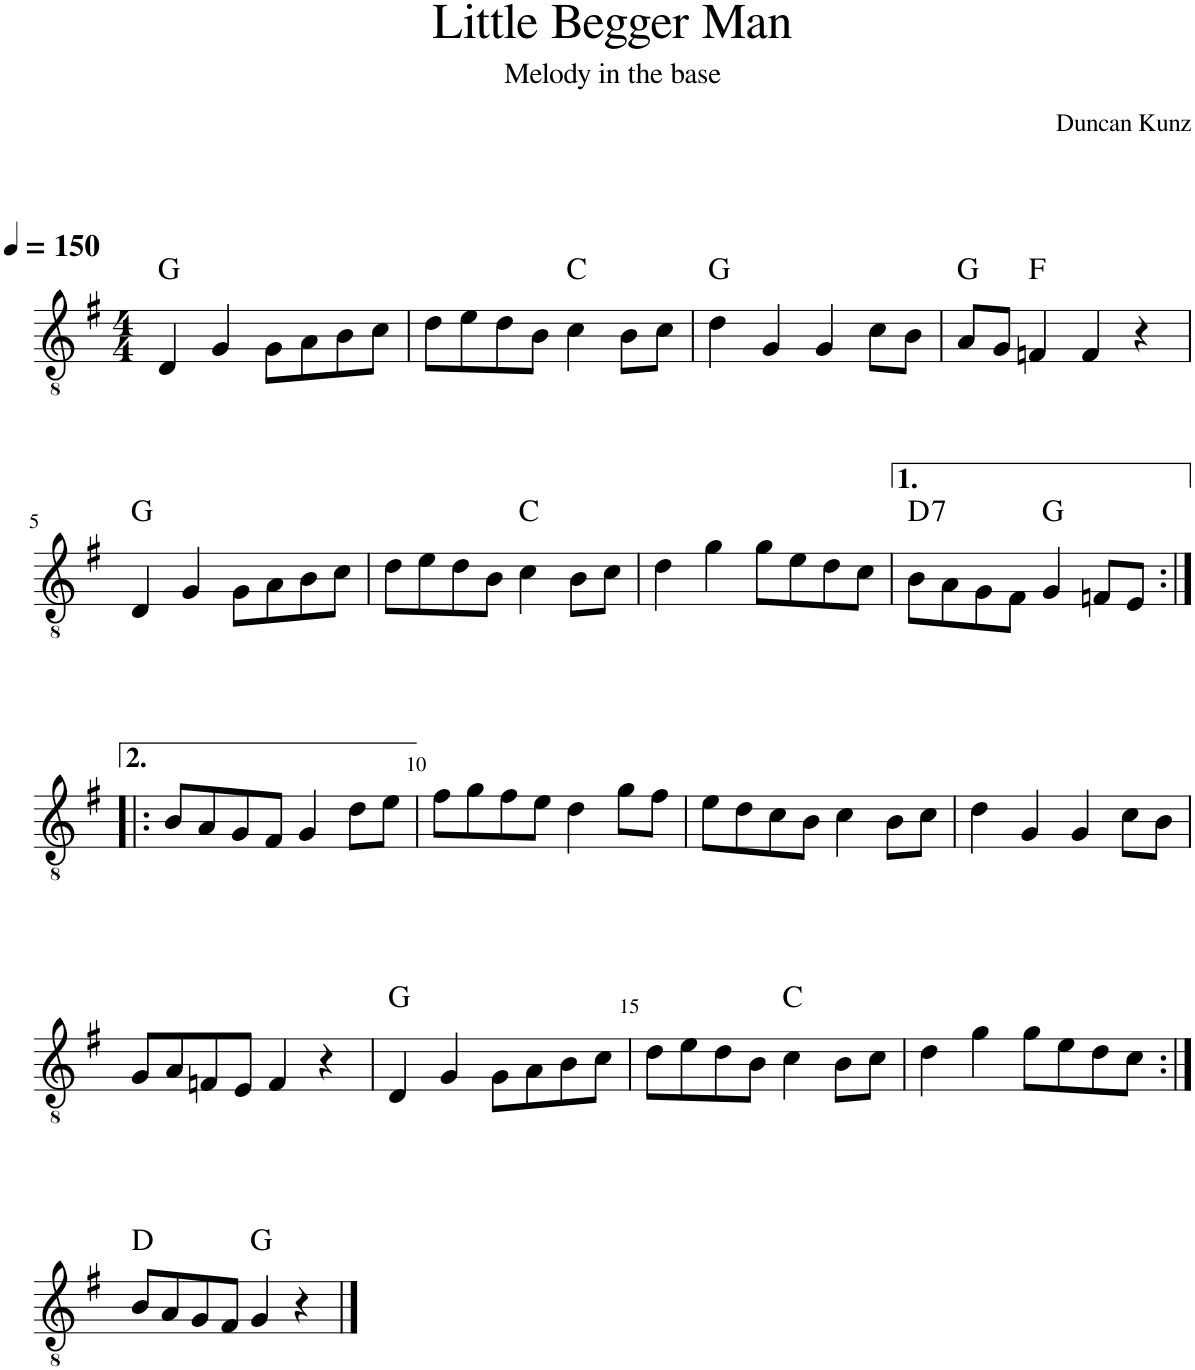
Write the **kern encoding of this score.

**kern	**harte
*part1	*part1
*staff1	*
*I"Guitar	*
*I'Guit.	*
*clefGv2	*
*k[f#]	*
*M4/4	*
*MM150	*
=1	=1
4D/	G:maj
4G/	.
8G\L	.
8A\	.
8B\	.
8c\J	.
=2	=2
8d\L	.
8e\	.
8d\	.
8B\J	.
4c\	C:maj
8B\L	.
8c\J	.
=3	=3
4d\	G:maj
4G/	.
4G/	.
8c\L	.
8B\J	.
=4	=4
8A/L	G:maj
8G/J	.
4Fn/	F:maj
4F/	.
4r	.
!!LO:LB:g=z
=5	=5
4D/	G:maj
4G/	.
8G\L	.
8A\	.
8B\	.
8c\J	.
=6	=6
8d\L	.
8e\	.
8d\	.
8B\J	.
4c\	C:maj
8B\L	.
8c\J	.
=7	=7
4d\	.
4g\	.
8g\L	.
8e\	.
8d\	.
8c\J	.
=8	=8
!	!LO:H:kt=7
8B\L	D:7
8A\	.
8G\	.
8F#\J	.
4G/	G:maj
8Fn/L	.
8E/J	.
!!LO:LB:g=z
=9:|!|:	=9:|!|:
8B/L	.
8A/	.
8G/	.
8F#/J	.
4G/	.
8d\L	.
8e\J	.
=10	=10
8f#\L	.
8g\	.
8f#\	.
8e\J	.
4d\	.
8g\L	.
8f#\J	.
=11	=11
8e\L	.
8d\	.
8c\	.
8B\J	.
4c\	.
8B\L	.
8c\J	.
=12	=12
4d\	.
4G/	.
4G/	.
8c\L	.
8B\J	.
!!LO:LB:g=z
=13	=13
8G/L	.
8A/	.
8Fn/	.
8E/J	.
4F/	.
4r	.
=14	=14
4D/	G:maj
4G/	.
8G\L	.
8A\	.
8B\	.
8c\J	.
=15	=15
8d\L	.
8e\	.
8d\	.
8B\J	.
4c\	C:maj
8B\L	.
8c\J	.
=16	=16
4d\	.
4g\	.
8g\L	.
8e\	.
8d\	.
8c\J	.
!!LO:LB:g=z
=17:|!	=17:|!
8B/L	D:maj
8A/	.
8G/	.
8F#/J	.
4G/	G:maj
4r	.
==	==
*-	*-
